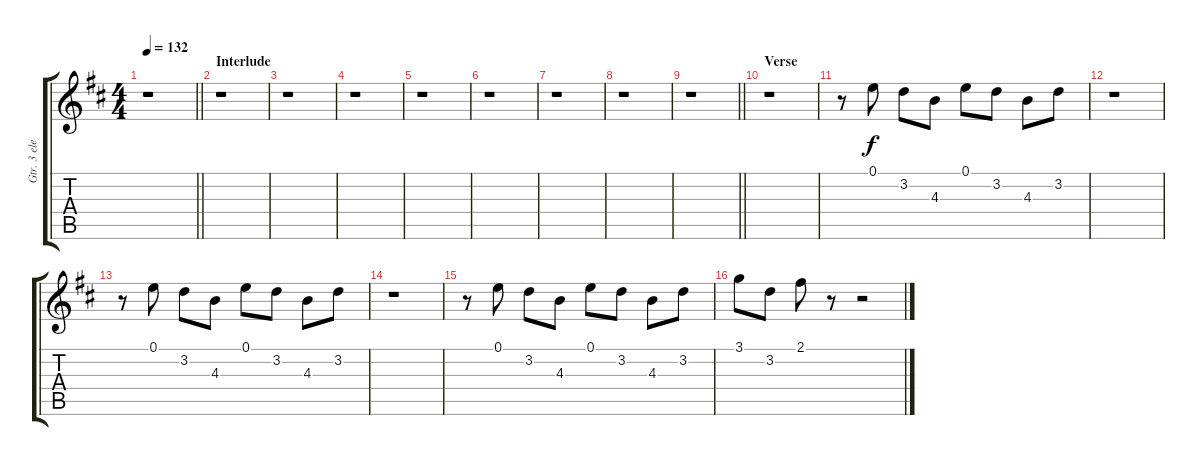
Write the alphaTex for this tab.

\track ("Gtr. 3 electric" "Gtr. 3 ele") {instrument electricguitarjazz}
\staff {score tabs}
\tuning (E4 B3 G3 D3 A2 E2) {hide}
\ts (4 4)
\tempo 132
\clef g2
\barLineRight lightlight
\ks d
r.1{dy f} |
\section ("" "Interlude")
r.1 |
r.1 |
r.1 |
r.1 |
r.1 |
r.1 |
r.1 |
\barLineRight lightlight
r.1 |
\section ("" "Verse")
r.1 |
r.8 0.1.8 3.2.8 4.3.8 0.1.8 3.2.8 4.3.8 3.2.8 |
r.1 |
r.8 0.1.8 3.2.8 4.3.8 0.1.8 3.2.8 4.3.8 3.2.8 |
r.1 |
r.8 0.1.8 3.2.8 4.3.8 0.1.8 3.2.8 4.3.8 3.2.8 |
3.1.8 3.2.8 2.1.8 r.8 r.2
